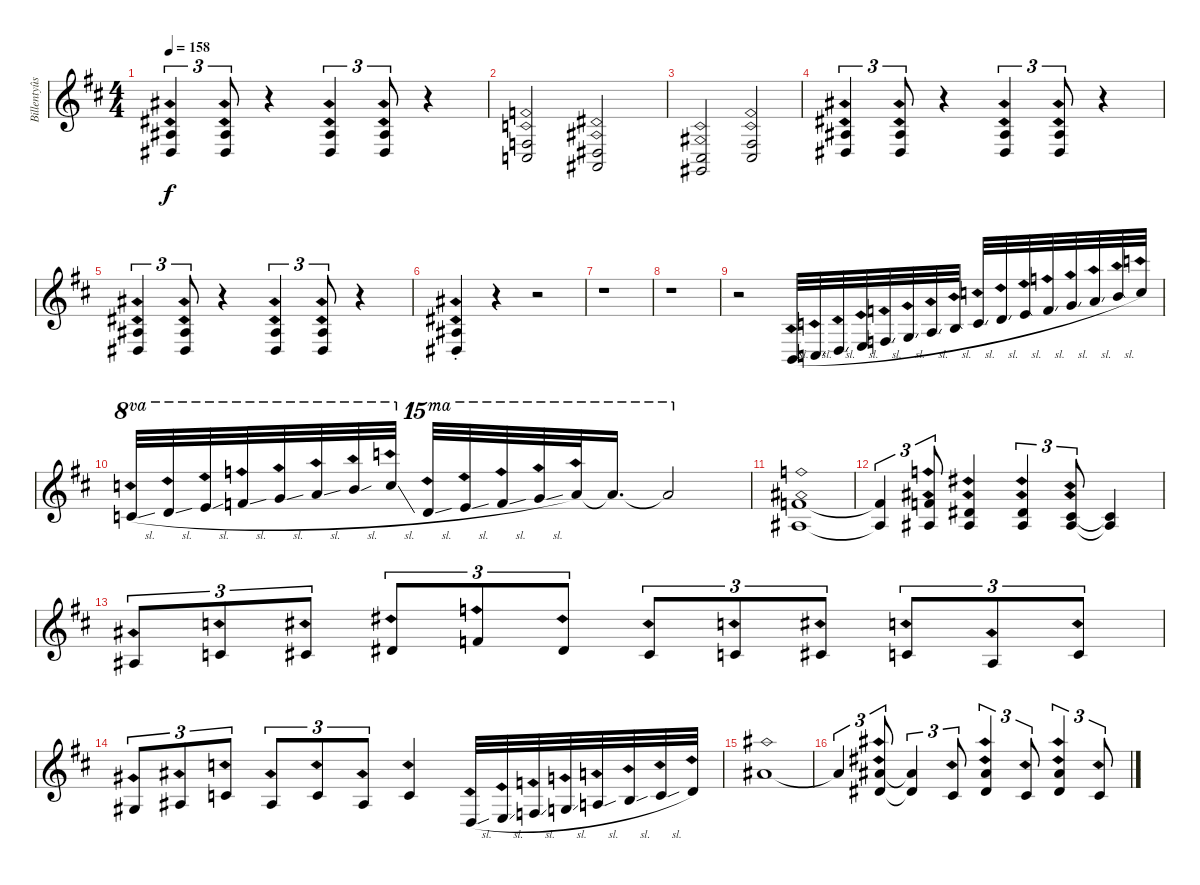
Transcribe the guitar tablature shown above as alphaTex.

\track ("Billentyûs (Mats Olausson)" "Billentyûs") {instrument rockorgan}
\staff {score}
\tuning (E4 B3 G3 D3 A2 E2) {hide}
\ts (4 4)
\tempo 158
\clef g2
\ks d
(3.3{ph 12} 1.4{ph 12}).4{tu (3 2) dy f} (3.3{ph 12} 1.4{ph 12}).8{tu (3 2)} r.4 (3.3{ph 12} 1.4{ph 12}).4{tu (3 2)} (3.3{ph 12} 1.4{ph 12}).8{tu (3 2)} r.4 |
(3.4{ph 12} 3.5{ph 12}).2 (1.4{ph 12} 1.5{ph 12}).2 |
(4.5{ph 12} 4.6{ph 12}).2 (4.4{ph 12} 4.5{ph 12}).2 |
(3.3{ph 12} 1.4{ph 12}).4{tu (3 2)} (3.3{ph 12} 1.4{ph 12}).8{tu (3 2)} r.4 (3.3{ph 12} 1.4{ph 12}).4{tu (3 2)} (3.3{ph 12} 1.4{ph 12}).8{tu (3 2)} r.4 |
(3.3{ph 12} 1.4{ph 12}).4{tu (3 2)} (3.3{ph 12} 1.4{ph 12}).8{tu (3 2)} r.4 (3.3{ph 12} 1.4{ph 12}).4{tu (3 2)} (3.3{ph 12} 1.4{ph 12}).8{tu (3 2)} r.4 |
(3.3{ph 12 st} 1.4{ph 12 st}).4 r.4 r.2 |
r.1 |
r.1 |
r.2 2.5{ph 12 sl}.32 3.5{ph 12 sl}.32 5.5{ph 12 sl}.32 7.5{ph 12 sl}.32 8.5{ph 12 sl}.32 10.5{ph 12 sl}.32 12.5{ph 12 sl}.32 14.5{ph 12 sl}.32 15.5{ph 12 sl}.32 17.5{ph 12 sl}.32 19.5{ph 12 sl}.32 20.5{ph 12 sl}.32 22.5{ph 12 sl}.32 24.5{ph 12 sl}.32 26.5{ph 12 sl}.32 27.5{ph 12}.32 |
8.1{ph 12 sl}.32{ot 8va} 10.1{ph 12 sl}.32{ot 8va} 12.1{ph 12 sl}.32{ot 8va} 13.1{ph 12 sl}.32{ot 8va} 15.1{ph 12 sl}.32{ot 8va} 17.1{ph 12 sl}.32{ot 8va} 19.1{ph 12 sl}.32{ot 8va} 20.1{ph 12 sl}.32{ot 8va} 22.1{ph 12 sl}.32{ot 15ma} 24.1{ph 12 sl}.32{ot 15ma} 25.1{ph 12 sl}.32{ot 15ma} 27.1{ph 12 sl}.32{ot 15ma} 29.1{ph 12}.32{ot 15ma} 29.1{t}.16{d ot 15ma} 29.1{t}.2{ot 15ma} |
(1.1{ph 12} 3.3{ph 12}).1{volume 16} |
(1.1{t} 3.3{t}).4{tu (3 2)} (1.1{ph 12} 3.3{ph 12}).8{tu (3 2)} (4.2{ph 12} 3.3{ph 12}).4 (4.2{ph 12} 3.3{ph 12}).4{tu (3 2)} (2.2{ph 12} 3.3{ph 12}).8{tu (3 2)} (2.2{t} 3.3{t}).4 |
3.3{ph 12}.8{tu (3 2)} 1.2{ph 12}.8{tu (3 2)} 2.2{ph 12}.8{tu (3 2)} 4.2{ph 12}.8{tu (3 2)} 1.1{ph 12}.8{tu (3 2)} 4.2{ph 12}.8{tu (3 2)} 2.2{ph 12}.8{tu (3 2)} 1.2{ph 12}.8{tu (3 2)} 2.2{ph 12}.8{tu (3 2)} 1.2{ph 12}.8{tu (3 2)} 3.3{ph 12}.8{tu (3 2)} 1.2{ph 12}.8{tu (3 2)} |
1.3{ph 12}.8{tu (3 2)} 3.3{ph 12}.8{tu (3 2)} 1.2{ph 12}.8{tu (3 2)} 3.3{ph 12}.8{tu (3 2)} 1.2{ph 12}.8{tu (3 2)} 3.3{ph 12}.8{tu (3 2)} 1.2{ph 12}.4 0.4{ph 12 sl}.32 2.4{ph 12 sl}.32 3.4{ph 12 sl}.32 5.4{ph 12 sl}.32 7.4{ph 12 sl}.32 9.4{ph 12 sl}.32 10.4{ph 12 sl}.32 12.4{ph 12}.32 |
6.1{ph 12}.1 |
6.1{t}.4{tu (3 2)} (6.1{ph 12} 4.2{ph 12}).8{tu (3 2)} (6.1{t} 4.2{t}).4{tu (3 2)} 2.2{ph 12}.8{tu (3 2)} (6.1{ph 12} 4.2{ph 12}).4{tu (3 2)} 2.2{ph 12}.8{tu (3 2)} (6.1{ph 12} 4.2{ph 12}).4{tu (3 2)} 2.2{ph 12}.8{tu (3 2)}
